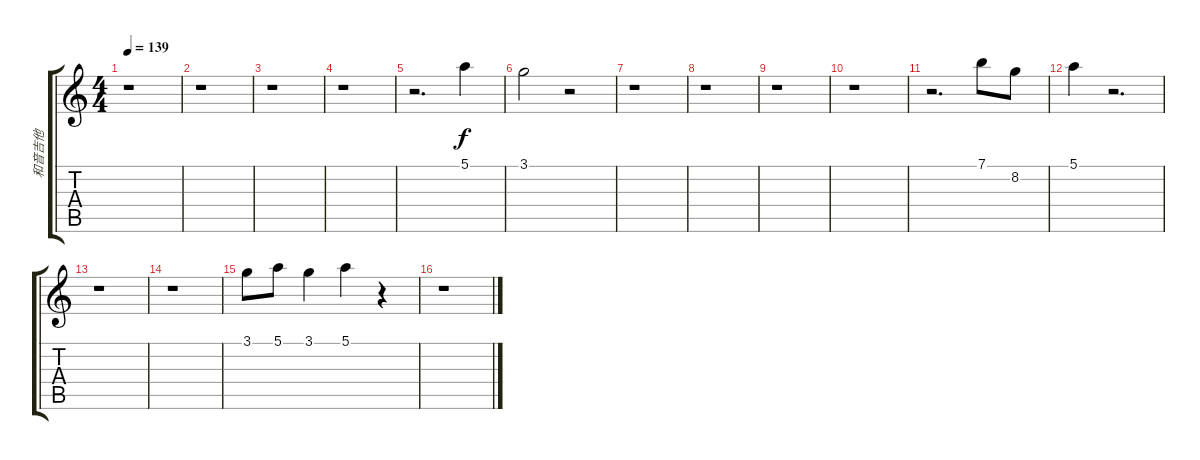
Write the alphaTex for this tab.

\track ("和音吉他" "和音吉他") {instrument distortionguitar}
\staff {score tabs}
\tuning (E4 B3 G3 D3 A2 E2) {hide}
\ts (4 4)
\tempo 139
\clef g2
\ks c
r.1{dy f} |
r.1 |
r.1 |
r.1 |
r.2{d} 5.1.4 |
3.1.2 r.2 |
r.1 |
r.1 |
r.1 |
r.1 |
r.2{d} 7.1.8 8.2.8 |
5.1.4 r.2{d} |
r.1 |
r.1 |
3.1.8 5.1.8 3.1.4 5.1.4 r.4 |
r.1
